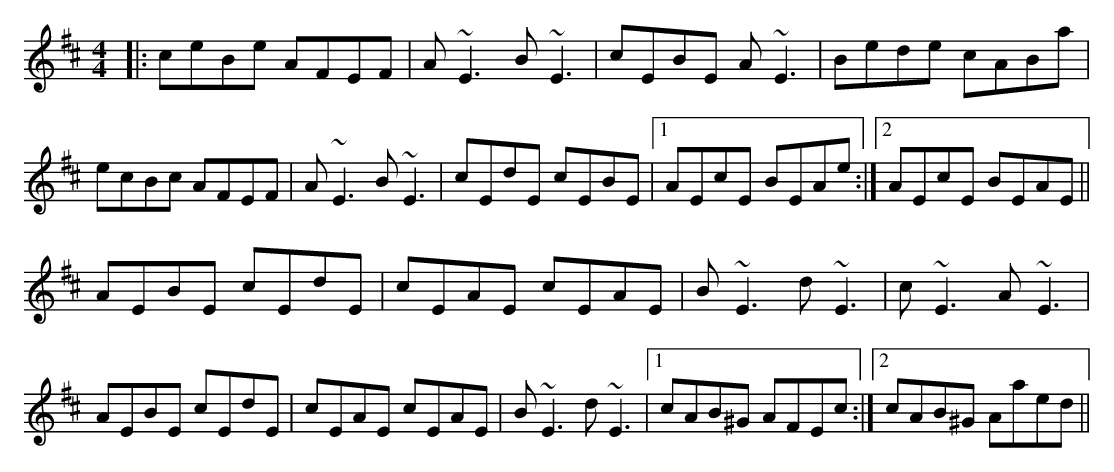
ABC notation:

X:1
M:4/4
K:D
|:ceBe AFEF|A~E3 B~E3|cEBE A~E3|Bede cABa|
ecBc AFEF|A~E3 B~E3|cEdE cEBE|1 AEcE BEAe:|2 AEcE BEAE||
AEBE cEdE|cEAE cEAE|B~E3 d~E3|c~E3 A~E3|
AEBE cEdE|cEAE cEAE|B~E3 d~E3|1 cAB^G AFEc:|2 cAB^G Aaed||
